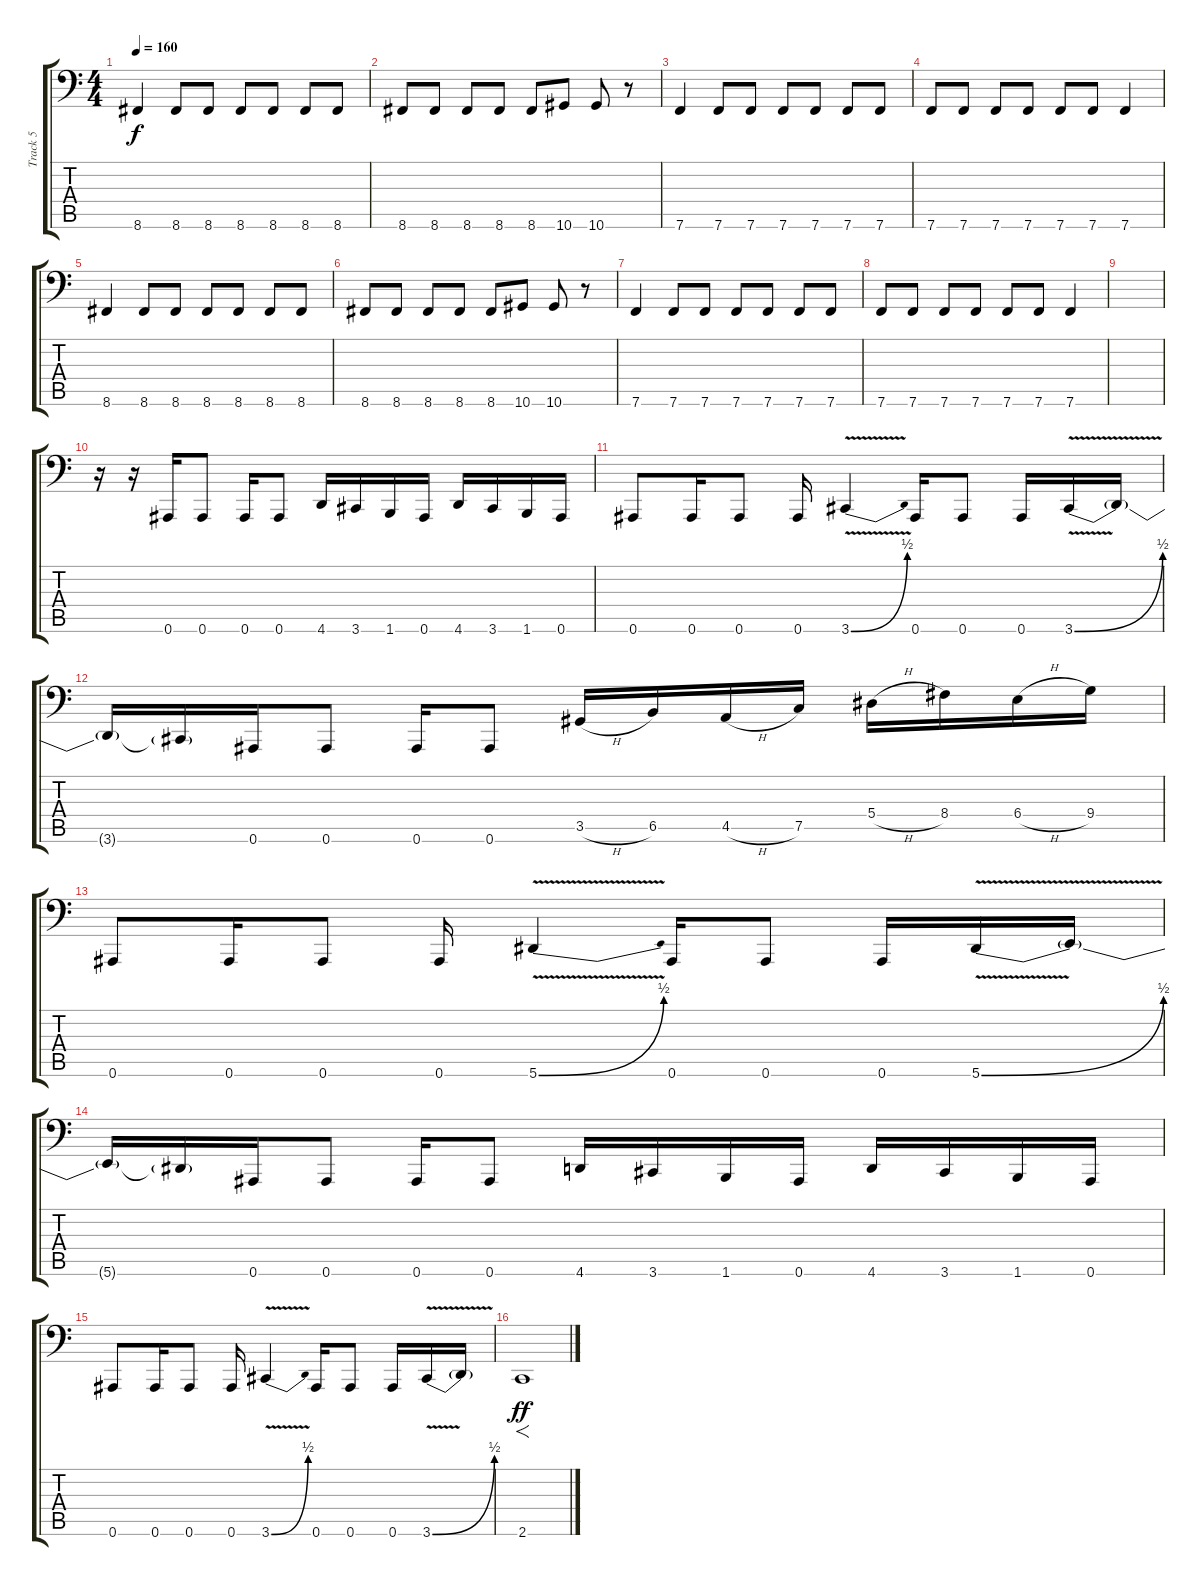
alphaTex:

\track ("Track 5" "Track 5") {instrument electricbasspick}
\staff {score tabs}
\tuning (C3 G2 Eb2 Bb1 F1 Bb0) {hide}
\ts (4 4)
\tempo 160
\clef f4
\ks c
8.6.4{dy f} 8.6.8 8.6.8 8.6.8 8.6.8 8.6.8 8.6.8 |
8.6.8 8.6.8 8.6.8 8.6.8 8.6.8 10.6.8 10.6.8 r.8 |
7.6.4 7.6.8 7.6.8 7.6.8 7.6.8 7.6.8 7.6.8 |
7.6.8 7.6.8 7.6.8 7.6.8 7.6.8 7.6.8 7.6.4 |
8.6.4 8.6.8 8.6.8 8.6.8 8.6.8 8.6.8 8.6.8 |
8.6.8 8.6.8 8.6.8 8.6.8 8.6.8 10.6.8 10.6.8 r.8 |
7.6.4 7.6.8 7.6.8 7.6.8 7.6.8 7.6.8 7.6.8 |
7.6.8 7.6.8 7.6.8 7.6.8 7.6.8 7.6.8 7.6.4 |
|
r.16 r.16 0.6.16 0.6.8 0.6.16 0.6.8 4.6.16 3.6.16 1.6.16 0.6.16 4.6.16 3.6.16 1.6.16 0.6.16 |
0.6.8 0.6.16 0.6.8 0.6.16 3.6{be (bend 0 0 60 2) v}.4 0.6.16 0.6.8 0.6.16 3.6{be (bend 0 0 60 2) v}.16 3.6{t}.16 |
3.6{t}.16 3.6{t}.16 0.6.16 0.6.8 0.6.16 0.6.8 3.5{h}.16 6.5.16 4.5{h}.16 7.5.16 5.4{h}.16 8.4.16 6.4{h}.16 9.4.16 |
0.6.8 0.6.16 0.6.8 0.6.16 5.6{be (bend 0 0 60 2) v}.4 0.6.16 0.6.8 0.6.16 5.6{be (bend 0 0 60 2) v}.16 5.6{t}.16 |
5.6{t}.16 5.6{t}.16 0.6.16 0.6.8 0.6.16 0.6.8 4.6.16 3.6.16 1.6.16 0.6.16 4.6.16 3.6.16 1.6.16 0.6.16 |
0.6.8 0.6.16 0.6.8 0.6.16 3.6{be (bend 0 0 60 2) v}.4 0.6.16 0.6.8 0.6.16 3.6{be (bend 0 0 60 2) v}.16 3.6{t}.16 |
2.6.1{f dy ff}
